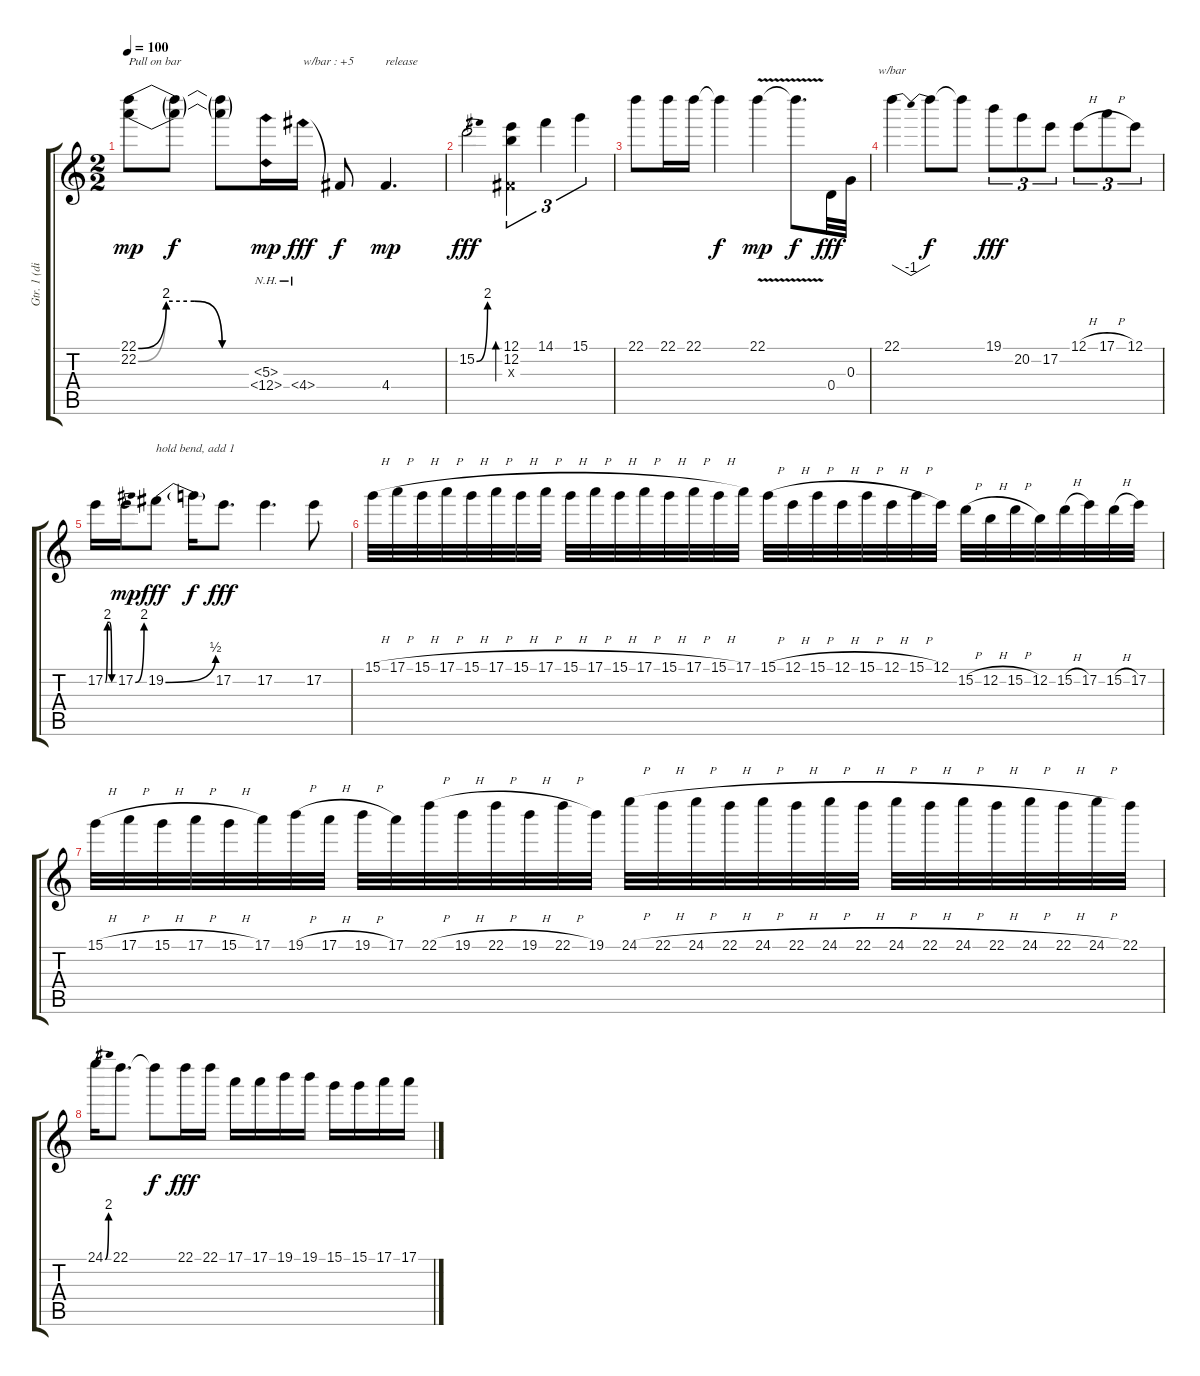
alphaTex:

\track ("Gtr. 1 (disto.)" "Gtr. 1 (di") {instrument distortionguitar}
\staff {score tabs}
\tuning (E4 B3 G3 D3 A2 E2) {hide}
\ts (2 2)
\tempo 100
\clef g2
\ks c
(22.1{be (custom 0 0 15 8 30 8 45 0 60 0)} 22.2{be (custom 0 0 15 8 30 8 45 0 60 0)}).8{txt "Pull on bar" dy mp} (22.1{t} 22.2{t}).8{dy f} (22.1{t} 22.2{t}).8 (5.3{nh} 0.4{nh}).16{dy mp} 4.4{nh}.16{txt "w/bar : +5" dy fff} 4.4{t}.8{dy f} 4.4.4{d txt "release" dy mp} |
15.2{be (bend 0 0 60 8)}.2{dy fff} (12.1 12.2 -1.3{x}).4{tu (3 2) bd 120} 14.1.4{tu (3 2)} 15.1.4{tu (3 2)} |
22.1.8 22.1.16 22.1.16 22.1{t}.4{dy f} 22.1{v}.4{dy mp} 22.1{t}.8{d dy f} 0.4.32{dy fff} 0.3.32 |
22.1.4{tbe (dip default 0 0 30 -4 60 0)} 22.1{t}.8{dy f} 22.1{t}.8 19.1.8{tu (3 2) dy fff} 20.2.8{tu (3 2)} 17.2.8{tu (3 2)} 12.1{h}.8{tu (3 2)} 17.1{h}.8{tu (3 2)} 12.1.8{tu (3 2)} |
17.2{be (custom 0 0 15 8 30 8 45 0 60 0)}.16 17.2{be (bend 0 0 60 8)}.16{dy mp} 19.2{be (bend 0 0 60 2)}.8{txt "hold bend, add 1" dy fff} 19.2{t}.16{dy f} 17.2.8{d dy fff} 17.2.4{d} 17.2.8 |
15.1{h}.32 17.1{h}.32 15.1{h}.32 17.1{h}.32 15.1{h}.32 17.1{h}.32 15.1{h}.32 17.1{h}.32 15.1{h}.32 17.1{h}.32 15.1{h}.32 17.1{h}.32 15.1{h}.32 17.1{h}.32 15.1{h}.32 17.1.32 15.1{h}.32 12.1{h}.32 15.1{h}.32 12.1{h}.32 15.1{h}.32 12.1{h}.32 15.1{h}.32 12.1.32 15.2{h}.32 12.2{h}.32 15.2{h}.32 12.2.32 15.2{h}.32 17.2.32 15.2{h}.32 17.2.32 |
15.1{h}.32 17.1{h}.32 15.1{h}.32 17.1{h}.32 15.1{h}.32 17.1.32 19.1{h}.32 17.1{h}.32 19.1{h}.32 17.1.32 22.1{h}.32 19.1{h}.32 22.1{h}.32 19.1{h}.32 22.1{h}.32 19.1.32 24.1{h}.32 22.1{h}.32 24.1{h}.32 22.1{h}.32 24.1{h}.32 22.1{h}.32 24.1{h}.32 22.1{h}.32 24.1{h}.32 22.1{h}.32 24.1{h}.32 22.1{h}.32 24.1{h}.32 22.1{h}.32 24.1{h}.32 22.1.32 |
24.1{be (bend 0 0 60 8)}.16 22.1.8{d} 22.1{t}.8{dy f} 22.1.16{dy fff} 22.1.16 17.1.16 17.1.16 19.1.16 19.1.16 15.1.16 15.1.16 17.1.16 17.1.16
